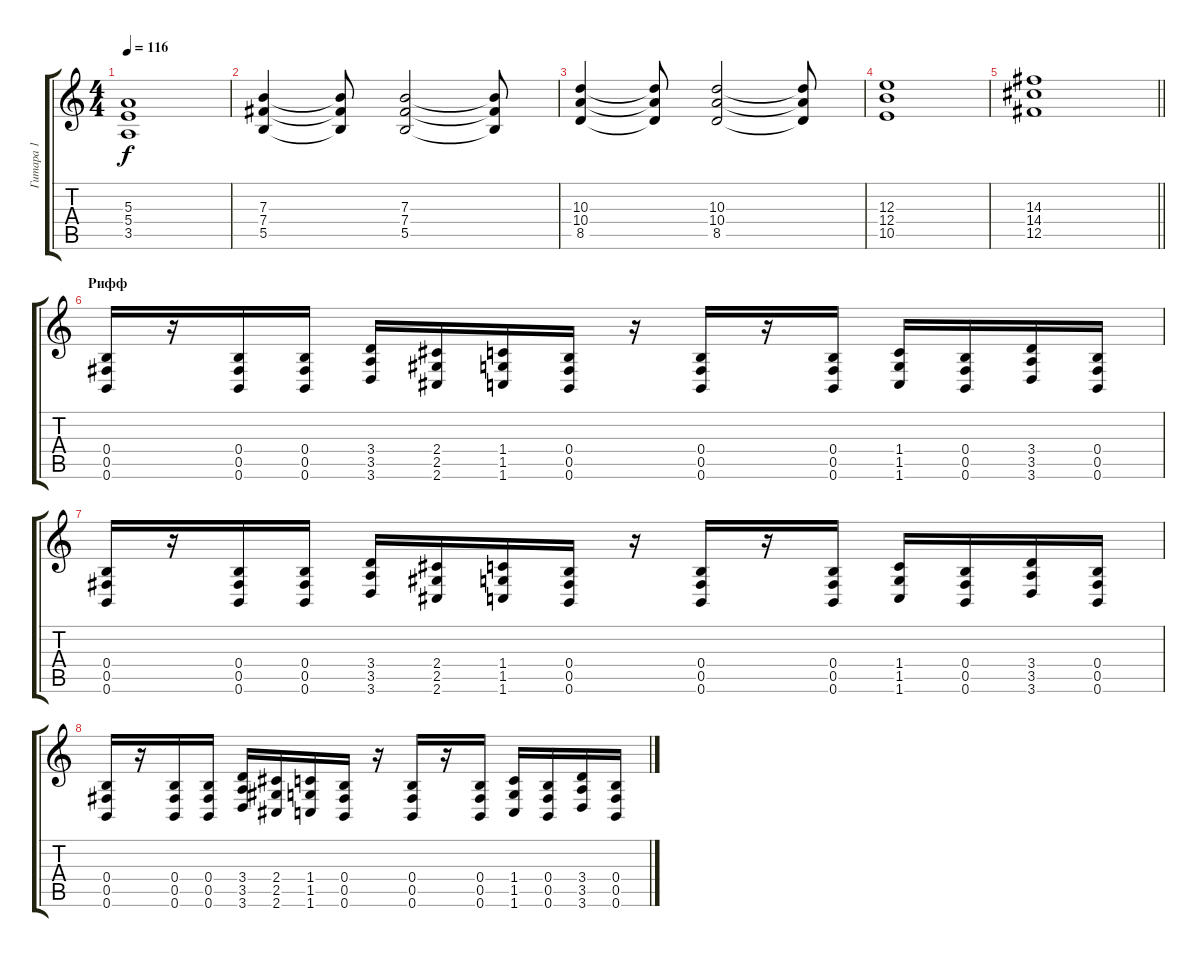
\track ("Гитара 1" "Гитара 1") {instrument distortionguitar}
\staff {score tabs}
\tuning (Db4 Ab3 E3 B2 Gb2 B1) {hide}
\ts (4 4)
\tempo 116
\clef g2
\ks c
(5.3 5.4 3.5).1{dy f} |
(7.3 7.4 5.5).4 (7.3{t} 7.4{t} 5.5{t}).8 (7.3 7.4 5.5).2 (7.3{t} 7.4{t} 5.5{t}).8 |
(10.3 10.4 8.5).4 (10.3{t} 10.4{t} 8.5{t}).8 (10.3 10.4 8.5).2 (10.3{t} 10.4{t} 8.5{t}).8 |
(12.3 12.4 10.5).1 |
\barLineRight lightlight
(14.3 14.4 12.5).1 |
\section ("" "Рифф")
(0.4 0.5 0.6).16 r.16 (0.4 0.5 0.6).16 (0.4 0.5 0.6).16 (3.4 3.5 3.6).16 (2.4 2.5 2.6).16 (1.4 1.5 1.6).16 (0.4 0.5 0.6).16 r.16 (0.4 0.5 0.6).16 r.16 (0.4 0.5 0.6).16 (1.4 1.5 1.6).16 (0.4 0.5 0.6).16 (3.4 3.5 3.6).16 (0.4 0.5 0.6).16 |
(0.4 0.5 0.6).16 r.16 (0.4 0.5 0.6).16 (0.4 0.5 0.6).16 (3.4 3.5 3.6).16 (2.4 2.5 2.6).16 (1.4 1.5 1.6).16 (0.4 0.5 0.6).16 r.16 (0.4 0.5 0.6).16 r.16 (0.4 0.5 0.6).16 (1.4 1.5 1.6).16 (0.4 0.5 0.6).16 (3.4 3.5 3.6).16 (0.4 0.5 0.6).16 |
(0.4 0.5 0.6).16 r.16 (0.4 0.5 0.6).16 (0.4 0.5 0.6).16 (3.4 3.5 3.6).16 (2.4 2.5 2.6).16 (1.4 1.5 1.6).16 (0.4 0.5 0.6).16 r.16 (0.4 0.5 0.6).16 r.16 (0.4 0.5 0.6).16 (1.4 1.5 1.6).16 (0.4 0.5 0.6).16 (3.4 3.5 3.6).16 (0.4 0.5 0.6).16
